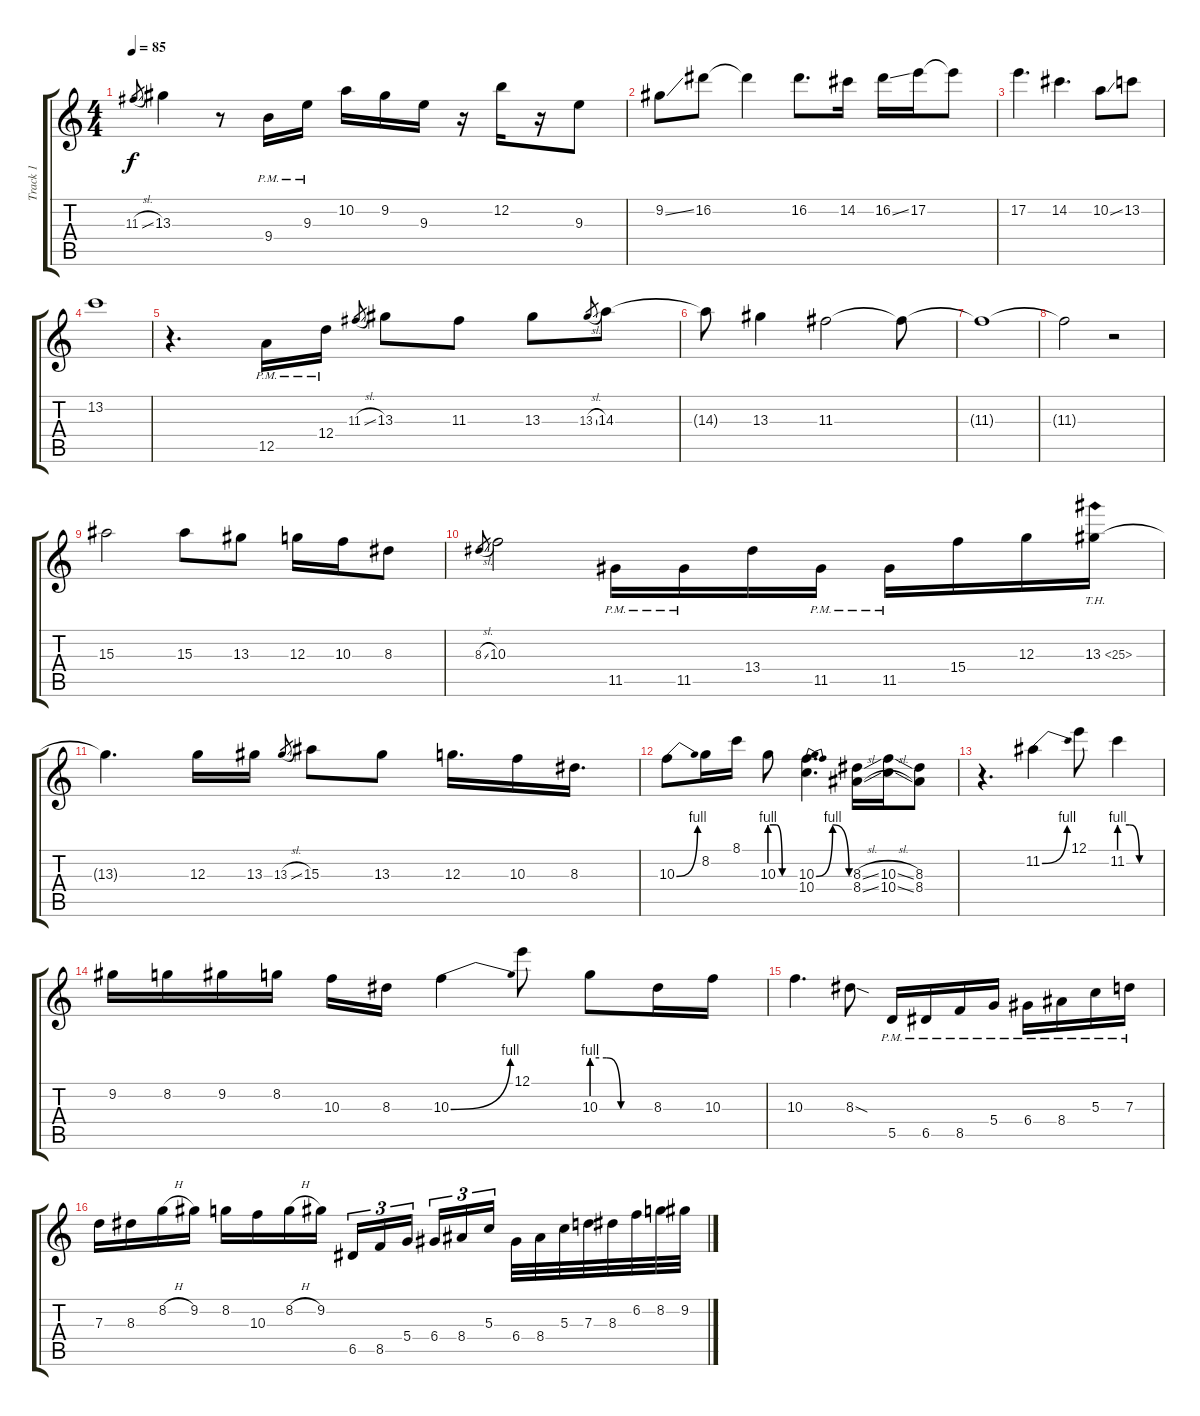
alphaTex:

\track ("Track 1" "Track 1") {instrument distortionguitar}
\staff {score tabs}
\tuning (E4 B3 G3 D3 A2 E2) {hide}
\ts (4 4)
\tempo 85
\clef g2
\ks c
11.3{sl}.8{gr dy f} 13.3.4 r.8 9.4{pm}.16 9.3{pm}.16 10.2.16 9.2.16 9.3.16 r.16 12.2.16 r.16 9.3.8 |
9.2{ss}.8 16.2.8 16.2{t}.4 16.2.8{d} 14.2.16 16.2{ss}.16 17.2.16 17.2{t}.8 |
17.2.4{d} 14.2.4{d} 10.2{ss}.8 13.2.8 |
13.2.1 |
r.4{d} 12.5{pm}.16 12.4{pm}.16 11.3{sl}.8{gr} 13.3.8 11.3.8 13.3.8 13.3{sl}.8{gr} 14.3.8 |
14.3{t}.8 13.3.4 11.3.2 11.3{t}.8 |
11.3{t}.1 |
11.3{t}.2 r.2 |
15.3.2 15.3.8 13.3.8 12.3.16 10.3.16 8.3.8 |
8.3{sl}.8{gr} 10.3.2 11.5{pm}.16 11.5{pm}.16 13.4.16 11.5{pm}.16 11.5{pm}.16 15.4.16 12.3.16 13.3{th 12}.16 |
13.3{t}.4{d} 12.3.16 13.3.16 13.3{sl}.8{gr} 15.3.8 13.3.8 12.3.16{d} 10.3.16 8.3.16{d} |
10.3{be (bend 0 0 60 4)}.8 8.2.16 8.1.16 10.3{be (custom 0 4 15 4 30 0 60 0)}.8 (10.3{be (bendrelease 0 0 20 4 39 4 60 0)} 10.4).4{d} (8.3{sl} 8.4{sl}).16 (10.3{sl} 10.4{sl}).16 (8.3 8.4).8 |
r.4{d} 11.2{be (bend 0 0 60 4)}.4 12.1.8 11.2{be (custom 0 4 15 4 30 0 60 0)}.4 |
9.2.16 8.2.16 9.2.16 8.2.16 10.3.16 8.3.16 10.3{be (bend 0 0 60 4)}.4 12.1.8 10.3{be (custom 0 4 15 4 30 0 60 0)}.8 8.3.16 10.3.16 |
10.3.4{d} 8.3{sod}.8 5.5{pm}.16 6.5{pm}.16 8.5{pm}.16 5.4{pm}.16 6.4{pm}.16 8.4{pm}.16 5.3{pm}.16 7.3{pm}.16 |
7.3.16 8.3.16 8.2{h}.16 9.2.16 8.2.16 10.3.16 8.2{h}.16 9.2.16 6.5.16{tu (3 2)} 8.5.16{tu (3 2)} 5.4.16{tu (3 2) beam splitsecondary} 6.4.16{tu (3 2)} 8.4.16{tu (3 2)} 5.3.16{tu (3 2)} 6.4.32 8.4.32 5.3.32 7.3.32 8.3.32 6.2.32 8.2.32 9.2.32
